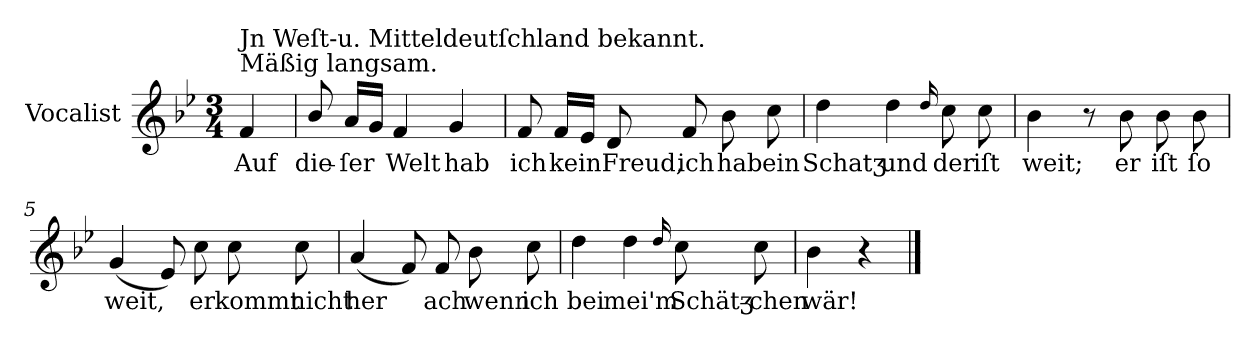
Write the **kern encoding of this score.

**kern	**text
*part1	*part1
*staff1	*staff1
*I"Vocalist	*
*k[b-e-]	*
*B-:	*
*M3/4	*
=	=
!LO:TX:a:t=Mäßig langsam.	!
!LO:TX:a:t=Jn Weſt-u. Mitteldeutſchland bekannt.	!
4f	Auf
=1	=1
8b-/	die-
16aLL	-ſer
16gJJ	.
4f	Welt
4g	hab
=2	=2
8f	ich
16fLL	kein
16e-JJ	.
8d	Freud,
8f	ich
8b-	hab
8cc	ein
=3	=3
4dd	Schatʒ
4dd	und
16qqdd	.
8cc	der
8cc	iſt
=4	=4
4b-	weit;
8r	.
8b-	er
8b-	iſt
8b-	ſo
=5	=5
(4g	weit,
8e-)	.
8cc	er
8cc	kommt
8cc	nicht
=6	=6
(4a	her
8f)	.
8f	ach
8b-	wenn
8cc	ich
=7	=7
4dd	bei
4dd	mei'm
16qqdd	.
8cc	Schätʒ-
8cc	-chen
=8	=8
4b-	wär!
4r	.
==	==
*-	*-
